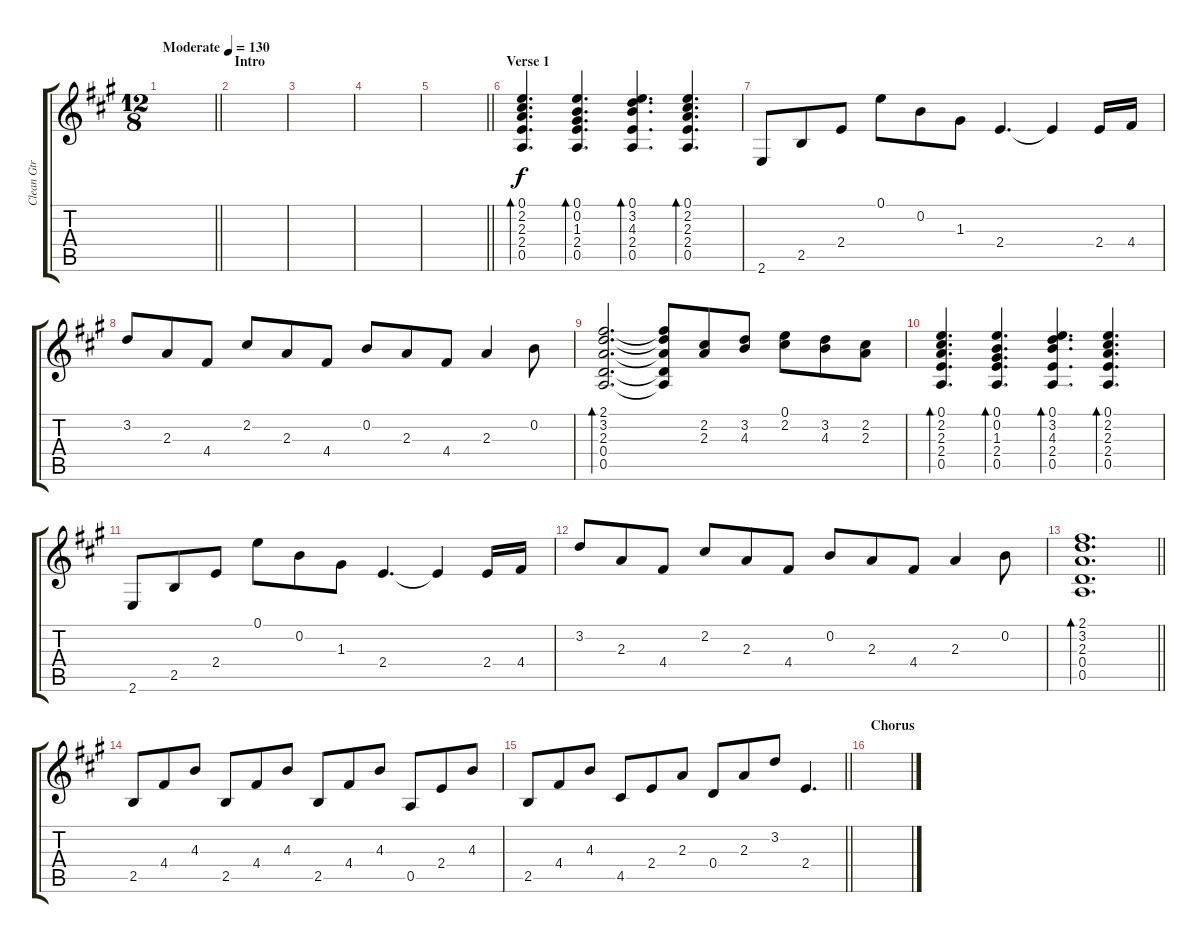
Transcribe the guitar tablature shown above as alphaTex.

\track ("Clean Gtr 5" "Clean Gtr ") {instrument electricguitarjazz}
\staff {score tabs}
\tuning (E4 B3 G3 D3 A2 D2) {hide}
\ts (12 8)
\tempo (130 "Moderate")
\clef g2
\barLineRight lightlight
\ks a
|
\section ("" "Intro")
|
|
|
\barLineRight lightlight
|
\section ("" "Verse 1")
(0.1 2.2 2.3 2.4 0.5).4{d bd 120} (0.1 0.2 1.3 2.4 0.5).4{d bd 120} (0.1 3.2 4.3 2.4 0.5).4{d bd 120} (0.1 2.2 2.3 2.4 0.5).4{d bd 120} |
2.6.8 2.5.8 2.4.8 0.1.8 0.2.8 1.3.8 2.4.4{d} 2.4{t}.4 2.4.16 4.4.16 |
3.2.8 2.3.8 4.4.8 2.2.8 2.3.8 4.4.8 0.2.8 2.3.8 4.4.8 2.3.4 0.2.8 |
(2.1 3.2 2.3 0.4 0.5).2{d bd 120} (2.1{t} 3.2{t} 2.3{t} 0.4{t} 0.5{t}).8 (2.2 2.3).8 (3.2 4.3).8 (0.1 2.2).8 (3.2 4.3).8 (2.2 2.3).8 |
(0.1 2.2 2.3 2.4 0.5).4{d bd 120} (0.1 0.2 1.3 2.4 0.5).4{d bd 120} (0.1 3.2 4.3 2.4 0.5).4{d bd 120} (0.1 2.2 2.3 2.4 0.5).4{d bd 120} |
2.6.8 2.5.8 2.4.8 0.1.8 0.2.8 1.3.8 2.4.4{d} 2.4{t}.4 2.4.16 4.4.16 |
3.2.8 2.3.8 4.4.8 2.2.8 2.3.8 4.4.8 0.2.8 2.3.8 4.4.8 2.3.4 0.2.8 |
\barLineRight lightlight
(2.1 3.2 2.3 0.4 0.5).1{d bd 120} |
2.5.8 4.4.8 4.3.8 2.5.8 4.4.8 4.3.8 2.5.8 4.4.8 4.3.8 0.5.8 2.4.8 4.3.8 |
\barLineRight lightlight
2.5.8 4.4.8 4.3.8 4.5.8 2.4.8 2.3.8 0.4.8 2.3.8 3.2.8 2.4.4{d} |
\section ("" "Chorus")
